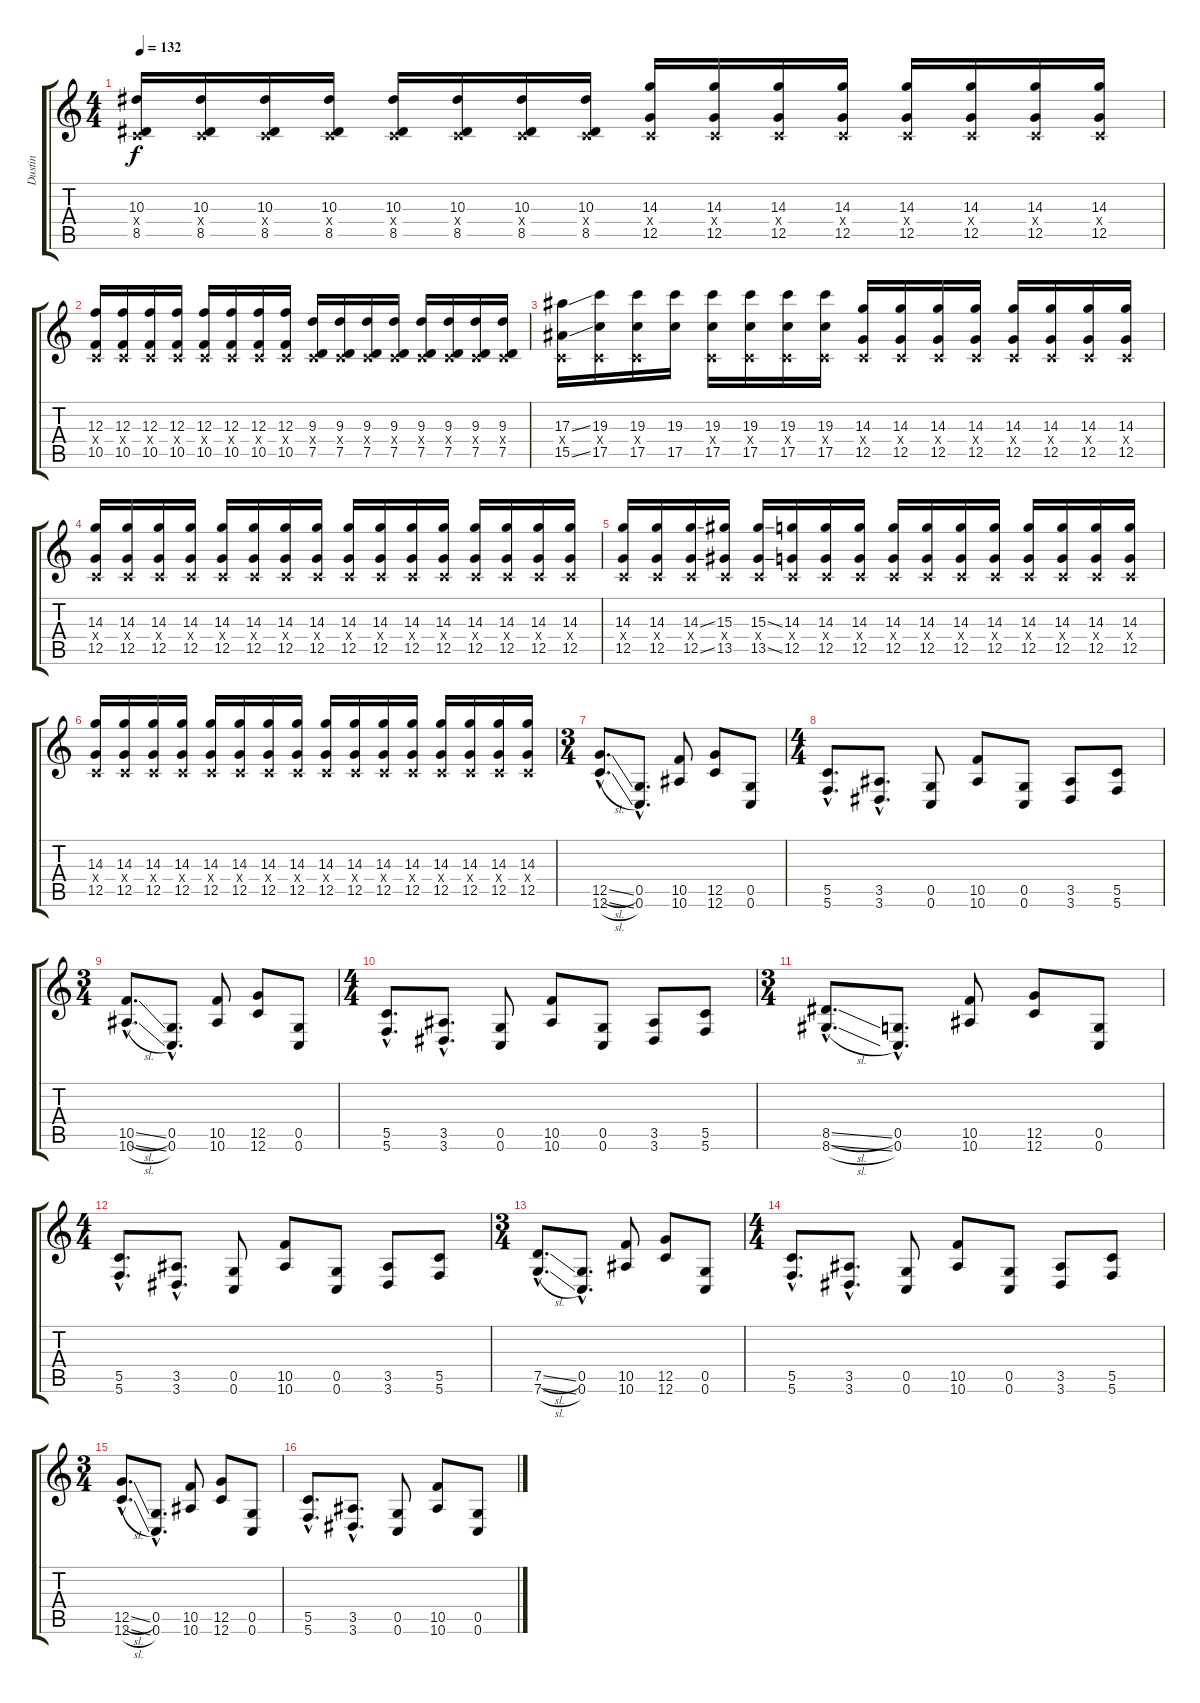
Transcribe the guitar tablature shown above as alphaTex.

\track ("Dustin" "Dustin") {instrument distortionguitar}
\staff {score tabs}
\tuning (D4 A3 F3 C3 G2 C2) {hide}
\ts (4 4)
\tempo 132
\clef g2
\ks c
(10.3 0.4{x} 8.5).16{dy f} (10.3 0.4{x} 8.5).16 (10.3 0.4{x} 8.5).16 (10.3 0.4{x} 8.5).16 (10.3 0.4{x} 8.5).16 (10.3 0.4{x} 8.5).16 (10.3 0.4{x} 8.5).16 (10.3 0.4{x} 8.5).16 (14.3 0.4{x} 12.5).16 (14.3 0.4{x} 12.5).16 (14.3 0.4{x} 12.5).16 (14.3 0.4{x} 12.5).16 (14.3 0.4{x} 12.5).16 (14.3 0.4{x} 12.5).16 (14.3 0.4{x} 12.5).16 (14.3 0.4{x} 12.5).16 |
(12.3 0.4{x} 10.5).16 (12.3 0.4{x} 10.5).16 (12.3 0.4{x} 10.5).16 (12.3 0.4{x} 10.5).16 (12.3 0.4{x} 10.5).16 (12.3 0.4{x} 10.5).16 (12.3 0.4{x} 10.5).16 (12.3 0.4{x} 10.5).16 (9.3 0.4{x} 7.5).16 (9.3 0.4{x} 7.5).16 (9.3 0.4{x} 7.5).16 (9.3 0.4{x} 7.5).16 (9.3 0.4{x} 7.5).16 (9.3 0.4{x} 7.5).16 (9.3 0.4{x} 7.5).16 (9.3 0.4{x} 7.5).16 |
(17.3{ss} 0.4{x} 15.5{ss}).16 (19.3 0.4{x} 17.5).16 (19.3 0.4{x} 17.5).16 (19.3 17.5).16 (19.3 0.4{x} 17.5).16 (19.3 0.4{x} 17.5).16 (19.3 0.4{x} 17.5).16 (19.3 0.4{x} 17.5).16 (14.3 0.4{x} 12.5).16 (14.3 0.4{x} 12.5).16 (14.3 0.4{x} 12.5).16 (14.3 0.4{x} 12.5).16 (14.3 0.4{x} 12.5).16 (14.3 0.4{x} 12.5).16 (14.3 0.4{x} 12.5).16 (14.3 0.4{x} 12.5).16 |
(14.3 0.4{x} 12.5).16 (14.3 0.4{x} 12.5).16 (14.3 0.4{x} 12.5).16 (14.3 0.4{x} 12.5).16 (14.3 0.4{x} 12.5).16 (14.3 0.4{x} 12.5).16 (14.3 0.4{x} 12.5).16 (14.3 0.4{x} 12.5).16 (14.3 0.4{x} 12.5).16 (14.3 0.4{x} 12.5).16 (14.3 0.4{x} 12.5).16 (14.3 0.4{x} 12.5).16 (14.3 0.4{x} 12.5).16 (14.3 0.4{x} 12.5).16 (14.3 0.4{x} 12.5).16 (14.3 0.4{x} 12.5).16 |
(14.3 0.4{x} 12.5).16 (14.3 0.4{x} 12.5).16 (14.3{ss} 0.4{x} 12.5{ss}).16 (15.3 0.4{x} 13.5).16 (15.3{ss} 0.4{x} 13.5{ss}).16 (14.3 0.4{x} 12.5).16 (14.3 0.4{x} 12.5).16 (14.3 0.4{x} 12.5).16 (14.3 0.4{x} 12.5).16 (14.3 0.4{x} 12.5).16 (14.3 0.4{x} 12.5).16 (14.3 0.4{x} 12.5).16 (14.3 0.4{x} 12.5).16 (14.3 0.4{x} 12.5).16 (14.3 0.4{x} 12.5).16 (14.3 0.4{x} 12.5).16 |
(14.3 0.4{x} 12.5).16 (14.3 0.4{x} 12.5).16 (14.3 0.4{x} 12.5).16 (14.3 0.4{x} 12.5).16 (14.3 0.4{x} 12.5).16 (14.3 0.4{x} 12.5).16 (14.3 0.4{x} 12.5).16 (14.3 0.4{x} 12.5).16 (14.3 0.4{x} 12.5).16 (14.3 0.4{x} 12.5).16 (14.3 0.4{x} 12.5).16 (14.3 0.4{x} 12.5).16 (14.3 0.4{x} 12.5).16 (14.3 0.4{x} 12.5).16 (14.3 0.4{x} 12.5).16 (14.3 0.4{x} 12.5).16 |
\ts (3 4)
(12.5{sl hac} 12.6{sl hac}).8{d volume 13} (0.5{hac} 0.6{hac}).8{d} (10.5 10.6).8 (12.5 12.6).8 (0.5 0.6).8 |
\ts (4 4)
(5.5{hac} 5.6{hac}).8{d} (3.5{hac} 3.6{hac}).8{d} (0.5 0.6).8 (10.5 10.6).8 (0.5 0.6).8 (3.5 3.6).8 (5.5 5.6).8 |
\ts (3 4)
(10.5{sl hac} 10.6{sl hac}).8{d} (0.5{hac} 0.6{hac}).8{d} (10.5 10.6).8 (12.5 12.6).8 (0.5 0.6).8 |
\ts (4 4)
(5.5{hac} 5.6{hac}).8{d} (3.5{hac} 3.6{hac}).8{d} (0.5 0.6).8 (10.5 10.6).8 (0.5 0.6).8 (3.5 3.6).8 (5.5 5.6).8 |
\ts (3 4)
(8.5{sl hac} 8.6{sl hac}).8{d volume 13} (0.5{hac} 0.6{hac}).8{d} (10.5 10.6).8 (12.5 12.6).8 (0.5 0.6).8 |
\ts (4 4)
(5.5{hac} 5.6{hac}).8{d} (3.5{hac} 3.6{hac}).8{d} (0.5 0.6).8 (10.5 10.6).8 (0.5 0.6).8 (3.5 3.6).8 (5.5 5.6).8 |
\ts (3 4)
(7.5{sl hac} 7.6{sl hac}).8{d volume 13} (0.5{hac} 0.6{hac}).8{d} (10.5 10.6).8 (12.5 12.6).8 (0.5 0.6).8 |
\ts (4 4)
(5.5{hac} 5.6{hac}).8{d} (3.5{hac} 3.6{hac}).8{d} (0.5 0.6).8 (10.5 10.6).8 (0.5 0.6).8 (3.5 3.6).8 (5.5 5.6).8 |
\ts (3 4)
(12.5{sl hac} 12.6{sl hac}).8{d volume 13} (0.5{hac} 0.6{hac}).8{d} (10.5 10.6).8 (12.5 12.6).8 (0.5 0.6).8 |
(5.5{hac} 5.6{hac}).8{d} (3.5{hac} 3.6{hac}).8{d} (0.5 0.6).8 (10.5 10.6).8 (0.5 0.6).8
